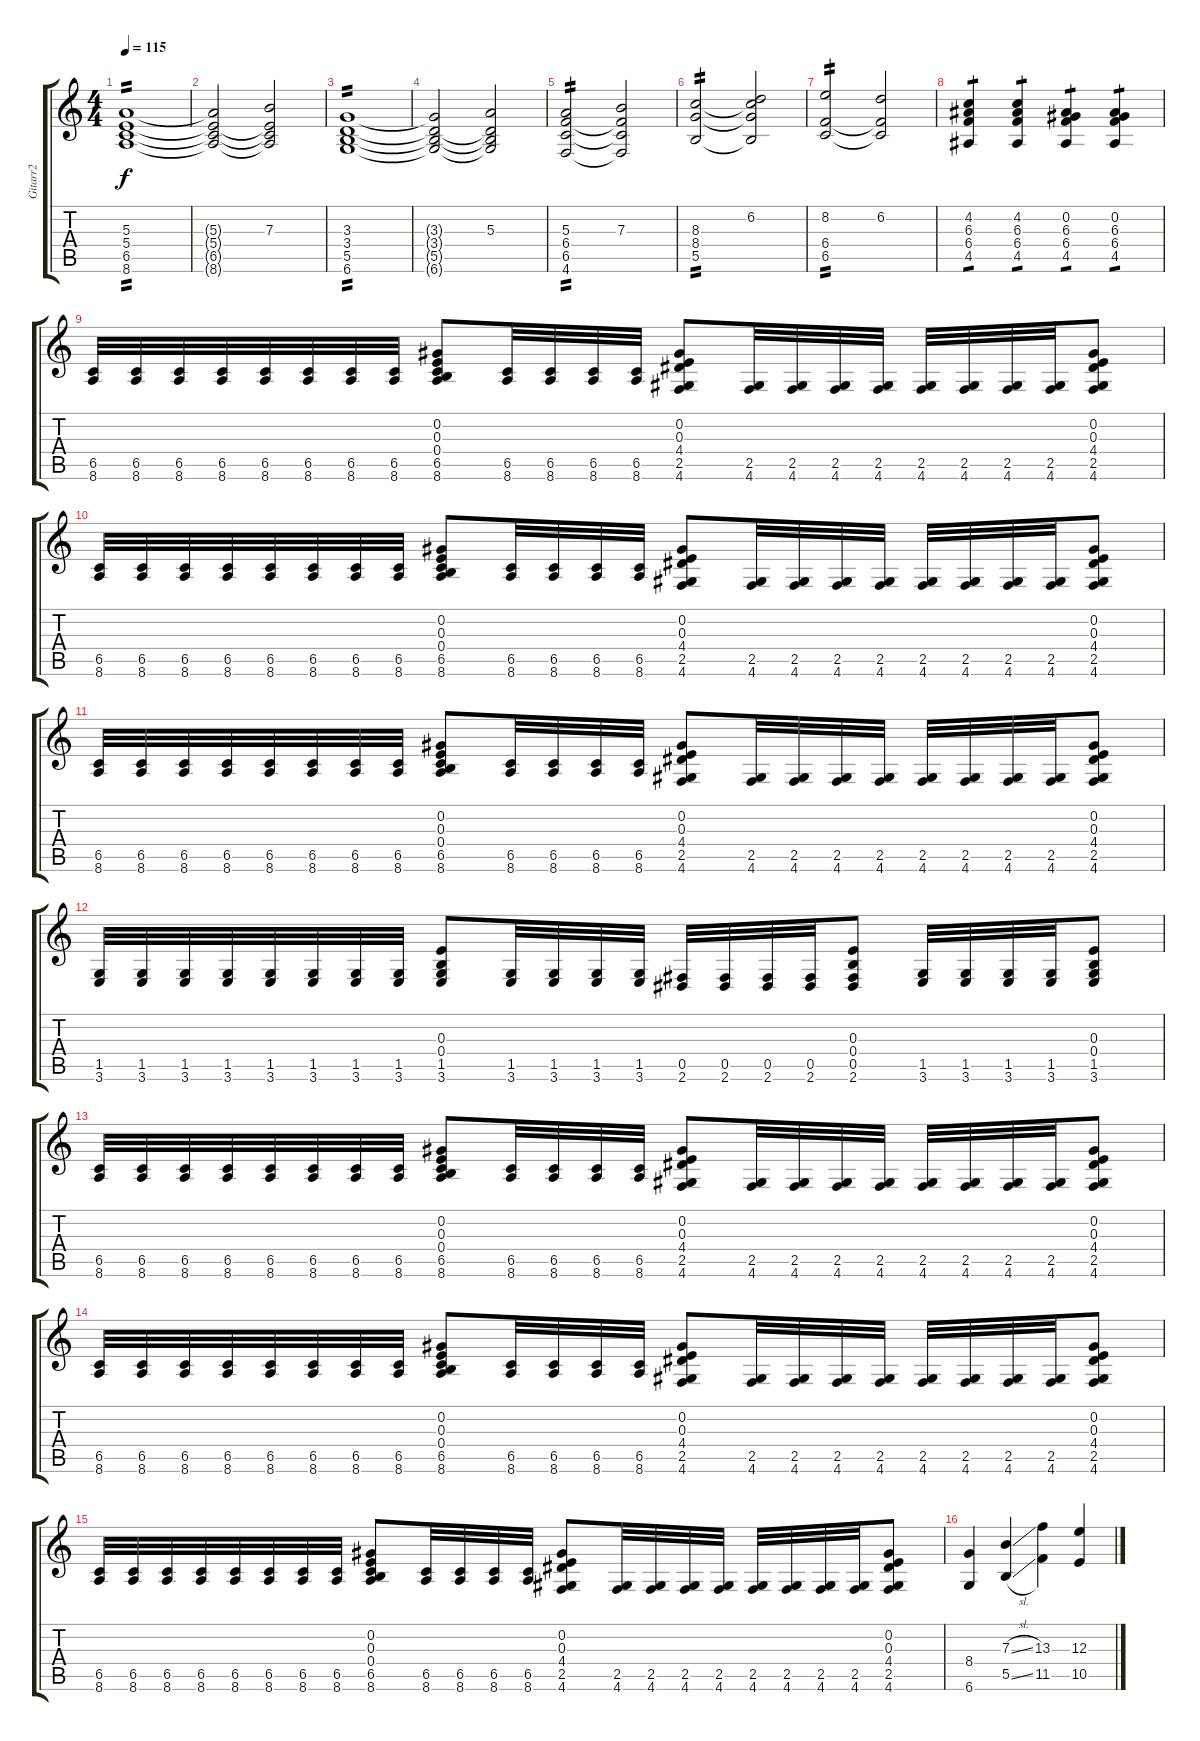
\track ("Gitarr2" "Gitarr2") {instrument overdrivenguitar}
\staff {score tabs}
\tuning (Db4 Ab3 E3 B2 Gb2 Db2) {hide}
\ts (4 4)
\tempo 115
\clef g2
\ks c
(5.3 5.4 6.5 8.6).1{tp 2 dy f} |
(5.3{t} 5.4{t} 6.5{t} 8.6{t}).2 (7.3 5.4{t} 6.5{t} 8.6{t}).2 |
(3.3 3.4 5.5 6.6).1{tp 2} |
(3.3{t} 3.4{t} 5.5{t} 6.6{t}).2 (5.3 3.4{t} 5.5{t} 6.6{t}).2 |
(5.3 6.4 6.5 4.6).2{tp 2} (7.3 6.4{t} 6.5{t} 4.6{t}).2 |
(8.3 8.4 5.5).2{tp 2} (6.2 8.3{t} 8.4{t} 5.5{t}).2 |
(8.2 6.4 6.5).2{tp 2} (6.2 6.4{t} 6.5{t}).2 |
(4.2 6.3 6.4 4.5).4{tp 1} (4.2 6.3 6.4 4.5).4{tp 1} (0.2 6.3 6.4 4.5).4{tp 1} (0.2 6.3 6.4 4.5).4{tp 1} |
(6.5 8.6).32 (6.5 8.6).32 (6.5 8.6).32 (6.5 8.6).32 (6.5 8.6).32 (6.5 8.6).32 (6.5 8.6).32 (6.5 8.6).32 (0.2 0.3 0.4 6.5 8.6).8 (6.5 8.6).32 (6.5 8.6).32 (6.5 8.6).32 (6.5 8.6).32 (0.2 0.3 4.4 2.5 4.6).8 (2.5 4.6).32 (2.5 4.6).32 (2.5 4.6).32 (2.5 4.6).32 (2.5 4.6).32 (2.5 4.6).32 (2.5 4.6).32 (2.5 4.6).32 (0.2 0.3 4.4 2.5 4.6).8 |
(6.5 8.6).32 (6.5 8.6).32 (6.5 8.6).32 (6.5 8.6).32 (6.5 8.6).32 (6.5 8.6).32 (6.5 8.6).32 (6.5 8.6).32 (0.2 0.3 0.4 6.5 8.6).8 (6.5 8.6).32 (6.5 8.6).32 (6.5 8.6).32 (6.5 8.6).32 (0.2 0.3 4.4 2.5 4.6).8 (2.5 4.6).32 (2.5 4.6).32 (2.5 4.6).32 (2.5 4.6).32 (2.5 4.6).32 (2.5 4.6).32 (2.5 4.6).32 (2.5 4.6).32 (0.2 0.3 4.4 2.5 4.6).8 |
(6.5 8.6).32 (6.5 8.6).32 (6.5 8.6).32 (6.5 8.6).32 (6.5 8.6).32 (6.5 8.6).32 (6.5 8.6).32 (6.5 8.6).32 (0.2 0.3 0.4 6.5 8.6).8 (6.5 8.6).32 (6.5 8.6).32 (6.5 8.6).32 (6.5 8.6).32 (0.2 0.3 4.4 2.5 4.6).8 (2.5 4.6).32 (2.5 4.6).32 (2.5 4.6).32 (2.5 4.6).32 (2.5 4.6).32 (2.5 4.6).32 (2.5 4.6).32 (2.5 4.6).32 (0.2 0.3 4.4 2.5 4.6).8 |
(1.5 3.6).32 (1.5 3.6).32 (1.5 3.6).32 (1.5 3.6).32 (1.5 3.6).32 (1.5 3.6).32 (1.5 3.6).32 (1.5 3.6).32 (0.3 0.4 1.5 3.6).8 (1.5 3.6).32 (1.5 3.6).32 (1.5 3.6).32 (1.5 3.6).32 (0.5 2.6).32 (0.5 2.6).32 (0.5 2.6).32 (0.5 2.6).32 (0.3 0.4 0.5 2.6).8 (1.5 3.6).32 (1.5 3.6).32 (1.5 3.6).32 (1.5 3.6).32 (0.3 0.4 1.5 3.6).8 |
(6.5 8.6).32 (6.5 8.6).32 (6.5 8.6).32 (6.5 8.6).32 (6.5 8.6).32 (6.5 8.6).32 (6.5 8.6).32 (6.5 8.6).32 (0.2 0.3 0.4 6.5 8.6).8 (6.5 8.6).32 (6.5 8.6).32 (6.5 8.6).32 (6.5 8.6).32 (0.2 0.3 4.4 2.5 4.6).8 (2.5 4.6).32 (2.5 4.6).32 (2.5 4.6).32 (2.5 4.6).32 (2.5 4.6).32 (2.5 4.6).32 (2.5 4.6).32 (2.5 4.6).32 (0.2 0.3 4.4 2.5 4.6).8 |
(6.5 8.6).32 (6.5 8.6).32 (6.5 8.6).32 (6.5 8.6).32 (6.5 8.6).32 (6.5 8.6).32 (6.5 8.6).32 (6.5 8.6).32 (0.2 0.3 0.4 6.5 8.6).8 (6.5 8.6).32 (6.5 8.6).32 (6.5 8.6).32 (6.5 8.6).32 (0.2 0.3 4.4 2.5 4.6).8 (2.5 4.6).32 (2.5 4.6).32 (2.5 4.6).32 (2.5 4.6).32 (2.5 4.6).32 (2.5 4.6).32 (2.5 4.6).32 (2.5 4.6).32 (0.2 0.3 4.4 2.5 4.6).8 |
(6.5 8.6).32 (6.5 8.6).32 (6.5 8.6).32 (6.5 8.6).32 (6.5 8.6).32 (6.5 8.6).32 (6.5 8.6).32 (6.5 8.6).32 (0.2 0.3 0.4 6.5 8.6).8 (6.5 8.6).32 (6.5 8.6).32 (6.5 8.6).32 (6.5 8.6).32 (0.2 0.3 4.4 2.5 4.6).8 (2.5 4.6).32 (2.5 4.6).32 (2.5 4.6).32 (2.5 4.6).32 (2.5 4.6).32 (2.5 4.6).32 (2.5 4.6).32 (2.5 4.6).32 (0.2 0.3 4.4 2.5 4.6).8 |
(8.4 6.6).4 (7.3{sl} 5.5{sl}).4 (13.3 11.5).4 (12.3 10.5).4
